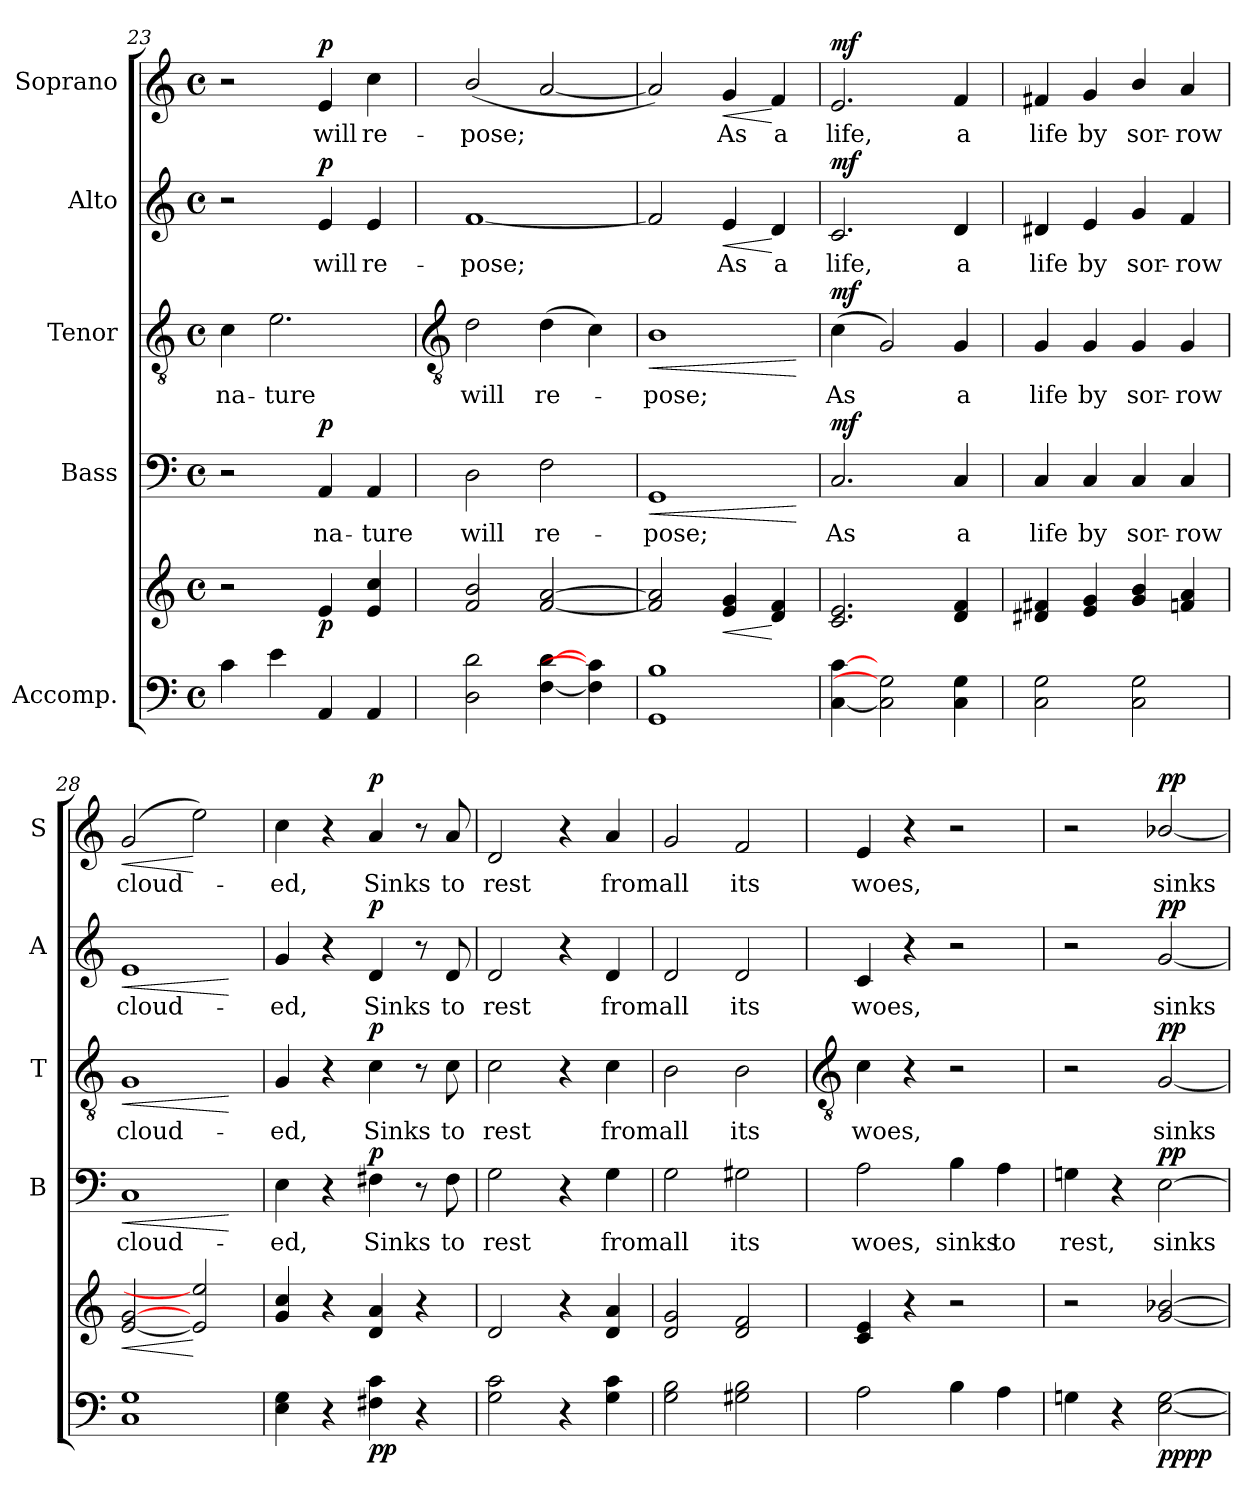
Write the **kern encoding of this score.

**kern	**kern	**dynam	**kern	**text	**dynam	**kern	**text	**dynam	**kern	**text	**dynam	**kern	**text	**dynam
*part5	*part5	*part5	*part4	*part4	*part4	*part3	*part3	*part3	*part2	*part2	*part2	*part1	*part1	*part1
*staff6	*staff5	*staff5/6	*staff4	*staff4	*staff4	*staff3	*staff3	*staff3	*staff2	*staff2	*staff2	*staff1	*staff1	*staff1
*I"Accomp.	*	*	*I"Bass	*	*	*I"Tenor	*	*	*I"Alto	*	*	*I"Soprano	*	*
*	*	*	*I'B	*	*	*I'T	*	*	*I'A	*	*	*I'S	*	*
*clefF4	*clefG2	*	*clefF4	*	*	*clefGv2	*	*	*clefG2	*	*	*clefG2	*	*
*k[]	*k[]	*	*k[]	*	*	*k[]	*	*	*k[]	*	*	*k[]	*	*
*C:	*C:	*	*C:	*	*	*C:	*	*	*C:	*	*	*C:	*	*
*M4/4	*M4/4	*	*M4/4	*	*	*M4/4	*	*	*M4/4	*	*	*M4/4	*	*
*met(c)	*met(c)	*	*met(c)	*	*	*met(c)	*	*	*met(c)	*	*	*met(c)	*	*
=23	=23	=23	=23	=23	=23	=23	=23	=23	=23	=23	=23	=23	=23	=23
!	!	!	!	!	!	!	!LO:LY:b	!	!	!	!	!	!	!
4c	2r	.	2r	.	.	4c	na-	.	2r	.	.	2r	.	.
!	!	!	!	!	!	!	!LO:LY:b	!	!	!	!	!	!	!
4e	.	.	.	.	.	2.e	-ture	.	.	.	.	.	.	.
!	!	!LO:DY:b	!	!LO:LY:b	!LO:DY:b	!	!	!	!	!LO:LY:b	!LO:DY:b	!	!LO:LY:b	!LO:DY:b
4AA	4e	p	4AA	na-	p	.	.	.	4e	will	p	4e	will	p
!	!	!	!	!LO:LY:b	!	!	!	!	!	!LO:LY:b	!	!	!LO:LY:b	!
4AA	4e 4cc	.	4AA	-ture	.	.	.	.	4e	re-	.	4cc	re-	.
!!LO:LB:g=z
=24	=24	=24	=24	=24	=24	=24	=24	=24	=24	=24	=24	=24	=24	=24
*	*	*	*	*	*	*clefGv2	*	*	*	*	*	*	*	*
!	!	!	!	!LO:LY:b	!	!	!LO:LY:b	!	!	!LO:LY:b	!	!	!LO:LY:b	!
2D 2d	2f/ 2b/	.	2D	will	.	2d	will	.	[1f	-pose;	.	(<2b/	-pose;	.
!	!	!	!	!LO:LY:b	!	!	!LO:LY:b	!	!	!	!	!	!	!
[4F [4d	[2f [2a	.	2F	re-	.	(>4d	re-	.	.	.	.	[2a	.	.
4F] 4c]	.	.	.	.	.	4c)	.	.	.	.	.	.	.	.
=25	=25	=25	=25	=25	=25	=25	=25	=25	=25	=25	=25	=25	=25	=25
!	!	!	!	!LO:LY:b	!LO:HP:b	!	!LO:LY:b	!LO:HP:b	!	!	!	!	!	!
1GG 1B	2f] 2a]	.	1GG	-pose;	<	1B	pose;	<	2f]	.	.	2a])	.	.
!	!	!LO:HP:b	!	!	!	!	!	!	!	!LO:LY:b	!LO:HP:b	!	!LO:LY:b	!LO:HP:b
.	4e 4g	<	.	.	.	.	.	.	4e	As	<	4g	As	<
!	!	!	!	!	!	!	!	!	!	!LO:LY:b	!	!	!LO:LY:b	!
.	4d 4f	[	.	.	.	.	.	.	4d	a	[	4f	a	[
.	.	.	.	.	[	.	.	[	.	.	.	.	.	.
=26	=26	=26	=26	=26	=26	=26	=26	=26	=26	=26	=26	=26	=26	=26
!	!	!LO:DY:b=2	!	!LO:LY:b	!	!	!LO:LY:b	!	!	!LO:LY:b	!	!	!LO:LY:b	!
!	!	!LO:DY:n=1:b	!	!	!LO:DY:b	!	!	!LO:DY:b	!	!	!LO:DY:b	!	!	!LO:DY:b
[4C [4c	2.c 2.e	mf mf	2.C	As	mf	(4c	As	mf	2.c	life,	mf	2.e	life,	mf
2C] 2G]	.	.	.	.	.	2G)	.	.	.	.	.	.	.	.
!	!	!	!	!LO:LY:b	!	!	!LO:LY:b	!	!	!LO:LY:b	!	!	!LO:LY:b	!
4C 4G	4d 4f	.	4C	a	.	4G	a	.	4d	a	.	4f	a	.
=27	=27	=27	=27	=27	=27	=27	=27	=27	=27	=27	=27	=27	=27	=27
!	!	!	!	!LO:LY:b	!	!	!LO:LY:b	!	!	!LO:LY:b	!	!	!LO:LY:b	!
2C 2G	4d#X 4f#X	.	4C	life	.	4G	life	.	4d#X	life	.	4f#X	life	.
!	!	!	!	!LO:LY:b	!	!	!LO:LY:b	!	!	!LO:LY:b	!	!	!LO:LY:b	!
.	4e 4g	.	4C	by	.	4G	by	.	4e	by	.	4g	by	.
!	!	!	!	!LO:LY:b	!	!	!LO:LY:b	!	!	!LO:LY:b	!	!	!LO:LY:b	!
2C 2G	4g/ 4b/	.	4C	sor-	.	4G	sor-	.	4g	sor-	.	4b/	sor-	.
!	!	!	!	!LO:LY:b	!	!	!LO:LY:b	!	!	!LO:LY:b	!	!	!LO:LY:b	!
.	4fn 4a	.	4C	-row	.	4G	-row	.	4f	-row	.	4a	-row	.
=28	=28	=28	=28	=28	=28	=28	=28	=28	=28	=28	=28	=28	=28	=28
!	!	!LO:HP:b	!	!LO:LY:b	!LO:HP:b	!	!LO:LY:b	!LO:HP:b	!	!LO:LY:b	!LO:HP:b	!	!LO:LY:b	!LO:HP:b
1C 1G	[2e [2g	<	1C	cloud-	<	1G	cloud-	<	1e	cloud-	<	(2g	cloud-	<
.	2e] 2ee]	[	.	.	.	.	.	.	.	.	.	2ee)	.	[
.	.	.	.	.	[	.	.	[	.	.	[	.	.	.
=29	=29	=29	=29	=29	=29	=29	=29	=29	=29	=29	=29	=29	=29	=29
!	!	!	!	!LO:LY:b	!	!	!LO:LY:b	!	!	!LO:LY:b	!	!	!LO:LY:b	!
4E 4G	4g 4cc	.	4E	-ed,	.	4G	-ed,	.	4g	-ed,	.	4cc	ed,	.
4r	4r	.	4r	.	.	4r	.	.	4r	.	.	4r	.	.
!	!	!LO:DY:b=2	!	!LO:LY:b	!	!	!LO:LY:b	!	!	!LO:LY:b	!	!	!LO:LY:b	!
!	!	!LO:DY:n=1:b	!	!	!LO:DY:b	!	!	!LO:DY:b	!	!	!LO:DY:b	!	!	!LO:DY:b
4F#X 4c	4d 4a	p p	4F#X	Sinks	p	4c	Sinks	p	4d	Sinks	p	4a	Sinks	p
4r	4r	.	8r	.	.	8r	.	.	8r	.	.	8r	.	.
!	!	!	!	!LO:LY:b	!	!	!LO:LY:b	!	!	!LO:LY:b	!	!	!LO:LY:b	!
.	.	.	8F#	to	.	8c	to	.	8d	to	.	8a	to	.
=30	=30	=30	=30	=30	=30	=30	=30	=30	=30	=30	=30	=30	=30	=30
!	!	!	!	!LO:LY:b	!	!	!LO:LY:b	!	!	!LO:LY:b	!	!	!LO:LY:b	!
2G 2c	2d	.	2G	rest	.	2c	rest	.	2d	rest	.	2d	rest	.
4r	4r	.	4r	.	.	4r	.	.	4r	.	.	4r	.	.
!	!	!	!	!LO:LY:b	!	!	!LO:LY:b	!	!	!LO:LY:b	!	!	!LO:LY:b	!
4G 4c	4d 4a	.	4G	from	.	4c	from	.	4d	from	.	4a	from	.
=31	=31	=31	=31	=31	=31	=31	=31	=31	=31	=31	=31	=31	=31	=31
!	!	!	!	!LO:LY:b	!	!	!LO:LY:b	!	!	!LO:LY:b	!	!	!LO:LY:b	!
2G 2B	2d 2g	.	2G	all	.	2B	all	.	2d	all	.	2g	all	.
!	!	!	!	!LO:LY:b	!	!	!LO:LY:b	!	!	!LO:LY:b	!	!	!LO:LY:b	!
2G#X 2B	2d 2f	.	2G#X	its	.	2B	its	.	2d	its	.	2f	its	.
!!LO:LB:g=z
=32	=32	=32	=32	=32	=32	=32	=32	=32	=32	=32	=32	=32	=32	=32
*	*	*	*	*	*	*clefGv2	*	*	*	*	*	*	*	*
!	!	!	!	!LO:LY:b	!	!	!LO:LY:b	!	!	!LO:LY:b	!	!	!LO:LY:b	!
2A	4c 4e	.	2A	woes,	.	4c	woes,	.	4c	woes,	.	4e	woes,	.
.	4r	.	.	.	.	4r	.	.	4r	.	.	4r	.	.
!	!	!	!	!LO:LY:b	!	!	!	!	!	!	!	!	!	!
4B	2r	.	4B	sinks	.	2r	.	.	2r	.	.	2r	.	.
!	!	!	!	!LO:LY:b	!	!	!	!	!	!	!	!	!	!
4A	.	.	4A	to	.	.	.	.	.	.	.	.	.	.
=33	=33	=33	=33	=33	=33	=33	=33	=33	=33	=33	=33	=33	=33	=33
!	!	!	!	!LO:LY:b	!	!	!	!	!	!	!	!	!	!
4Gn	2r	.	4Gn	rest,	.	2r	.	.	2r	.	.	2r	.	.
4r	.	.	4r	.	.	.	.	.	.	.	.	.	.	.
!	!	!LO:DY:b=2	!	!LO:LY:b	!	!	!LO:LY:b	!	!	!LO:LY:b	!	!	!LO:LY:b	!
!	!	!LO:DY:n=1:b	!	!	!LO:DY:b	!	!	!LO:DY:b	!	!	!LO:DY:b	!	!	!LO:DY:b
[2E [2G	[2g/ [2b-X/	pp pp	[2E	sinks	pp	[2G	sinks	pp	[2g	sinks	pp	[2b-X/	sinks	pp
=	=	=	=	=	=	=	=	=	=	=	=	=	=	=
*-	*-	*-	*-	*-	*-	*-	*-	*-	*-	*-	*-	*-	*-	*-
